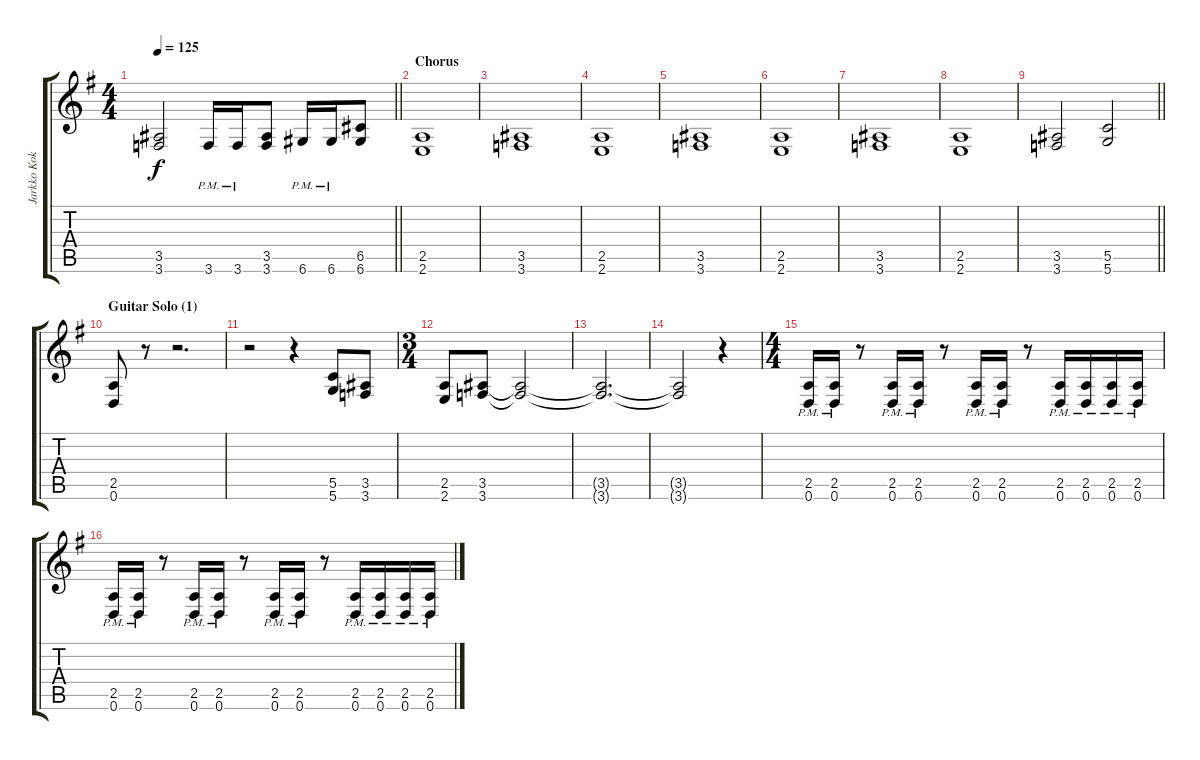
\track ("Jarkko Kokko (guitar)" "Jarkko Kok") {instrument distortionguitar}
\staff {score tabs}
\tuning (D4 A3 F3 C3 G2 D2) {hide}
\ts (4 4)
\tempo 125
\clef g2
\barLineRight lightlight
\ks g
(3.5{t} 3.6{t}).2{dy f} 3.6{pm}.16 3.6{pm}.16 (3.5 3.6).8 6.6{pm}.16 6.6{pm}.16 (6.5 6.6).8 |
\section ("" "Chorus")
\ks eminor
(2.5 2.6).1 |
(3.5 3.6).1 |
(2.5 2.6).1 |
(3.5 3.6).1 |
(2.5 2.6).1 |
(3.5 3.6).1 |
(2.5 2.6).1 |
\barLineRight lightlight
(3.5 3.6).2 (5.5 5.6).2 |
\section ("" "Guitar Solo (1)")
(2.5 0.6).8 r.8 r.2{d} |
r.2 r.4 (5.5 5.6).8 (3.5 3.6).8 |
\ts (3 4)
(2.5 2.6).8 (3.5 3.6).8 (3.5{t} 3.6{t}).2 |
(3.5{t} 3.6{t}).2{d} |
(3.5{t} 3.6{t}).2 r.4 |
\ts (4 4)
(2.5{pm} 0.6{pm}).16 (2.5{pm} 0.6{pm}).16 r.8 (2.5{pm} 0.6{pm}).16 (2.5{pm} 0.6{pm}).16 r.8 (2.5{pm} 0.6{pm}).16 (2.5{pm} 0.6{pm}).16 r.8 (2.5{pm} 0.6{pm}).16 (2.5{pm} 0.6{pm}).16 (2.5{pm} 0.6{pm}).16 (2.5{pm} 0.6{pm}).16 |
(2.5{pm} 0.6{pm}).16 (2.5{pm} 0.6{pm}).16 r.8 (2.5{pm} 0.6{pm}).16 (2.5{pm} 0.6{pm}).16 r.8 (2.5{pm} 0.6{pm}).16 (2.5{pm} 0.6{pm}).16 r.8 (2.5{pm} 0.6{pm}).16 (2.5{pm} 0.6{pm}).16 (2.5{pm} 0.6{pm}).16 (2.5{pm} 0.6{pm}).16
